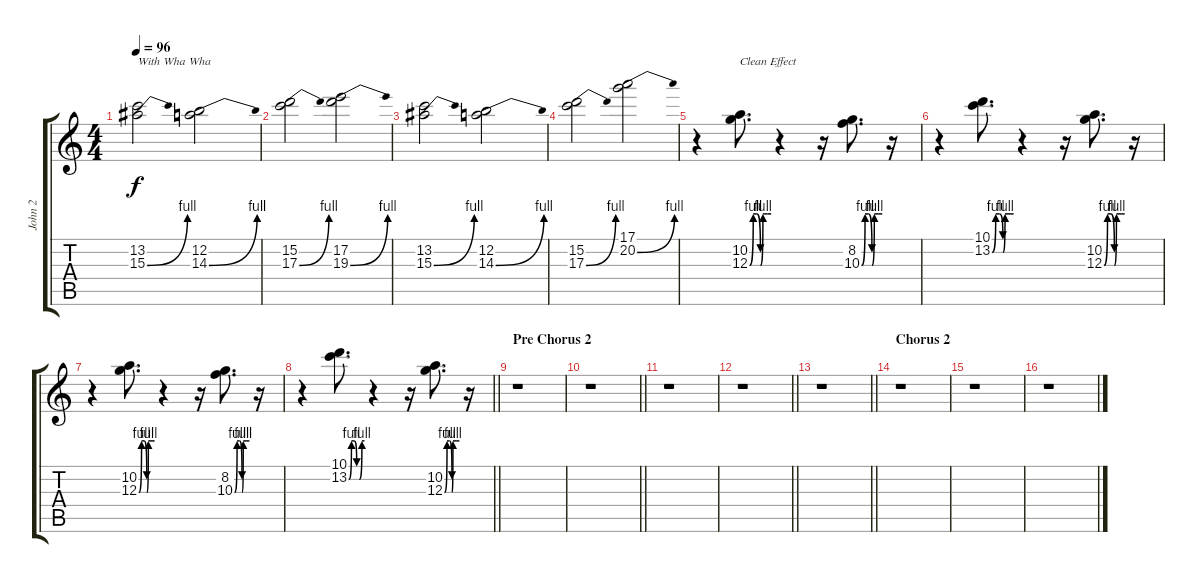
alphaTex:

\track ("John 2" "John 2") {instrument distortionguitar}
\staff {score tabs}
\tuning (E4 B3 G3 D3 A2 E2) {hide}
\ts (4 4)
\tempo 96
\clef g2
\ks c
(13.2 15.3{be (bend 0 0 60 4)}).2{txt "With Wha Wha" dy f} (12.2 14.3{be (bend 0 0 60 4)}).2 |
(15.2 17.3{be (bend 0 0 60 4)}).2 (17.2 19.3{be (bend 0 0 60 4)}).2 |
(13.2 15.3{be (bend 0 0 60 4)}).2 (12.2 14.3{be (bend 0 0 60 4)}).2 |
(15.2 17.3{be (bend 0 0 60 4)}).2 (17.1 20.2{be (bend 0 0 60 4)}).2 |
r.4 (10.2 12.3{be (custom 0 0 10 4 20 4 30 0 37 4 42 4 50 4 60 4)}).8{d txt "Clean Effect" instrument electricguitarclean} r.4 r.16 (8.2 10.3{be (custom 0 0 10 4 20 4 30 0 37 4 50 4 60 4)}).8{d} r.16 |
r.4 (10.1 13.2{be (custom 0 0 10 4 20 4 30 0 36 4 50 4 60 4)}).8{d} r.4 r.16 (10.2 12.3{be (custom 0 0 10 4 20 4 30 0 36 4 50 4 60 4)}).8{d} r.16 |
r.4 (10.2 12.3{be (custom 0 0 10 4 20 4 30 0 36 4 50 4 60 4)}).8{d} r.4 r.16 (8.2 10.3{be (custom 0 0 10 4 20 4 30 0 35 4 50 4 60 4)}).8{d} r.16 |
\barLineRight lightlight
r.4 (10.1 13.2{be (custom 0 0 10 4 20 4 30 0 40 0 50 4 60 4)}).8{d} r.4 r.16 (10.2 12.3{be (custom 0 0 10 4 20 4 30 0 34 4 50 4 60 4)}).8{d} r.16 |
\section ("" "Pre Chorus 2")
r.1 |
\barLineRight lightlight
r.1 |
r.1 |
\barLineRight lightlight
r.1 |
\barLineRight lightlight
r.1 |
\section ("" "Chorus 2")
r.1 |
r.1 |
r.1
